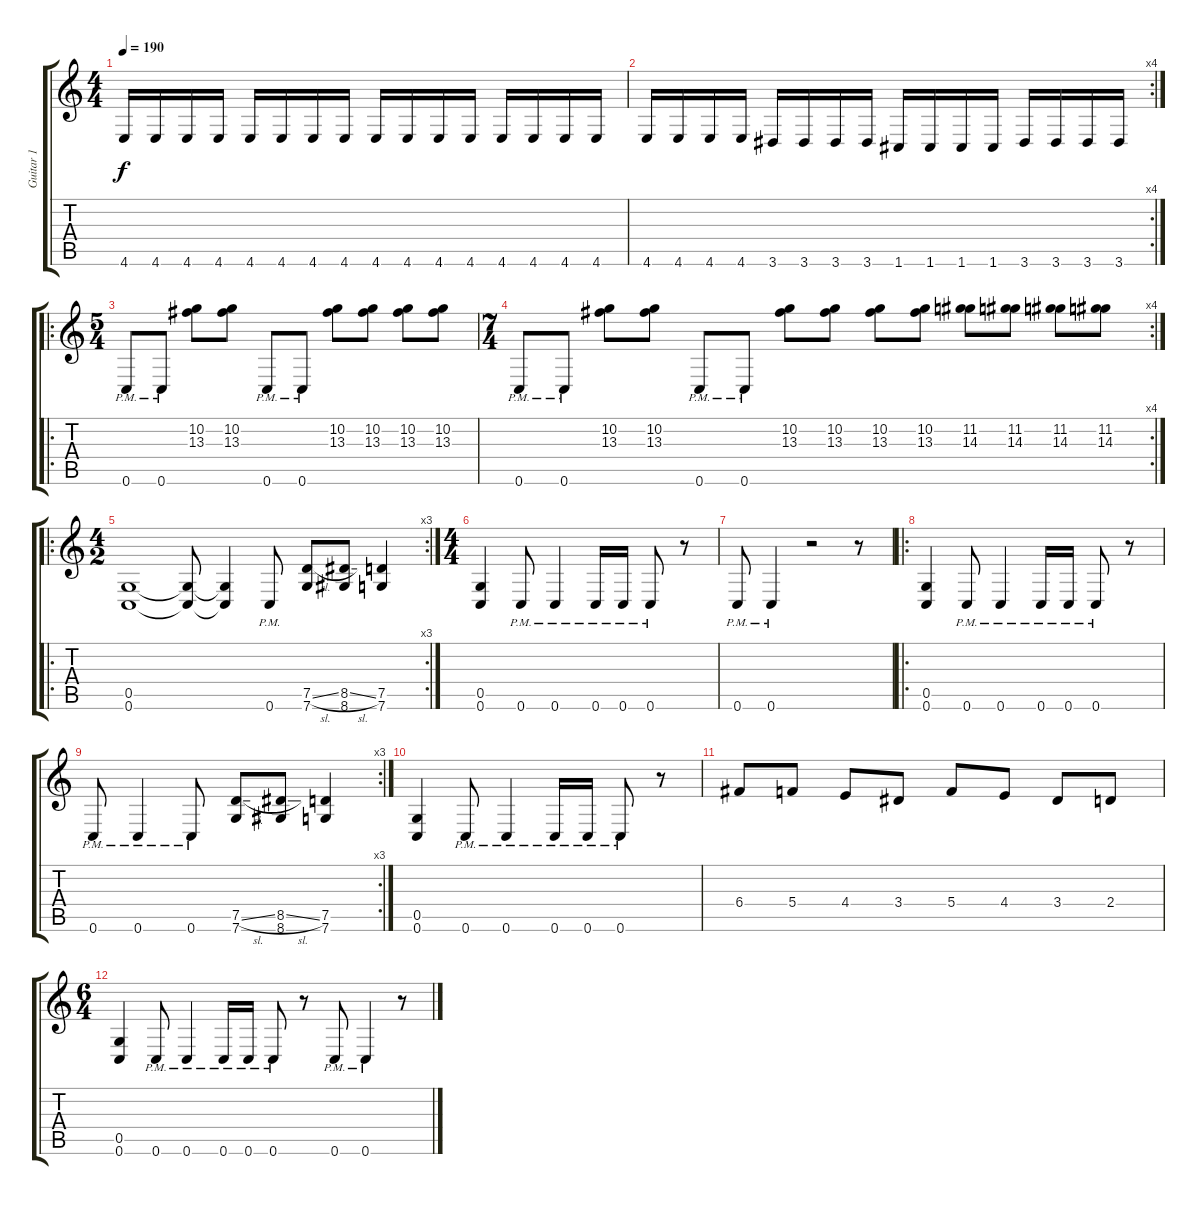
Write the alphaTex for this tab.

\track ("Guitar 1" "Guitar 1") {instrument distortionguitar}
\staff {score tabs}
\tuning (D4 A3 F3 C3 G2 C2) {hide}
\ts (4 4)
\tempo 190
\clef g2
\ks c
4.6.16{dy f} 4.6.16 4.6.16 4.6.16 4.6.16 4.6.16 4.6.16 4.6.16 4.6.16 4.6.16 4.6.16 4.6.16 4.6.16 4.6.16 4.6.16 4.6.16 |
\rc 4
4.6.16 4.6.16 4.6.16 4.6.16 3.6.16 3.6.16 3.6.16 3.6.16 1.6.16 1.6.16 1.6.16 1.6.16 3.6.16 3.6.16 3.6.16 3.6.16 |
\ro
\ts (5 4)
0.6{pm}.8 0.6{pm}.8 (10.2 13.3).8 (10.2 13.3).8 0.6{pm}.8 0.6{pm}.8 (10.2 13.3).8 (10.2 13.3).8 (10.2 13.3).8 (10.2 13.3).8 |
\rc 4
\ts (7 4)
0.6{pm}.8 0.6{pm}.8 (10.2 13.3).8 (10.2 13.3).8 0.6{pm}.8 0.6{pm}.8 (10.2 13.3).8 (10.2 13.3).8 (10.2 13.3).8 (10.2 13.3).8 (11.2 14.3).8 (11.2 14.3).8 (11.2 14.3).8 (11.2 14.3).8 |
\ro
\rc 3
\ts (4 2)
(0.5 0.6).1 (0.5{t} 0.6{t}).8 (0.5{t} 0.6{t}).4 0.6{pm}.8 (7.5{sl} 7.6).8 (8.5{sl} 8.6).8 (7.5 7.6).4 |
\ts (4 4)
(0.5 0.6).4 0.6{pm}.8 0.6{pm}.4 0.6{pm}.16 0.6{pm}.16 0.6{pm}.8 r.8 |
0.6{pm}.8 0.6{pm}.4 r.2 r.8 |
\ro
(0.5 0.6).4 0.6{pm}.8 0.6{pm}.4 0.6{pm}.16 0.6{pm}.16 0.6{pm}.8 r.8 |
\rc 3
0.6{pm}.8 0.6{pm}.4 0.6{pm}.8 (7.5{sl} 7.6).8 (8.5{sl} 8.6).8 (7.5 7.6).4 |
(0.5 0.6).4 0.6{pm}.8 0.6{pm}.4 0.6{pm}.16 0.6{pm}.16 0.6{pm}.8 r.8 |
6.4.8 5.4.8 4.4.8 3.4.8 5.4.8 4.4.8 3.4.8 2.4.8 |
\ts (6 4)
(0.5 0.6).4 0.6{pm}.8 0.6{pm}.4 0.6{pm}.16 0.6{pm}.16 0.6{pm}.8 r.8 0.6{pm}.8 0.6{pm}.4 r.8
